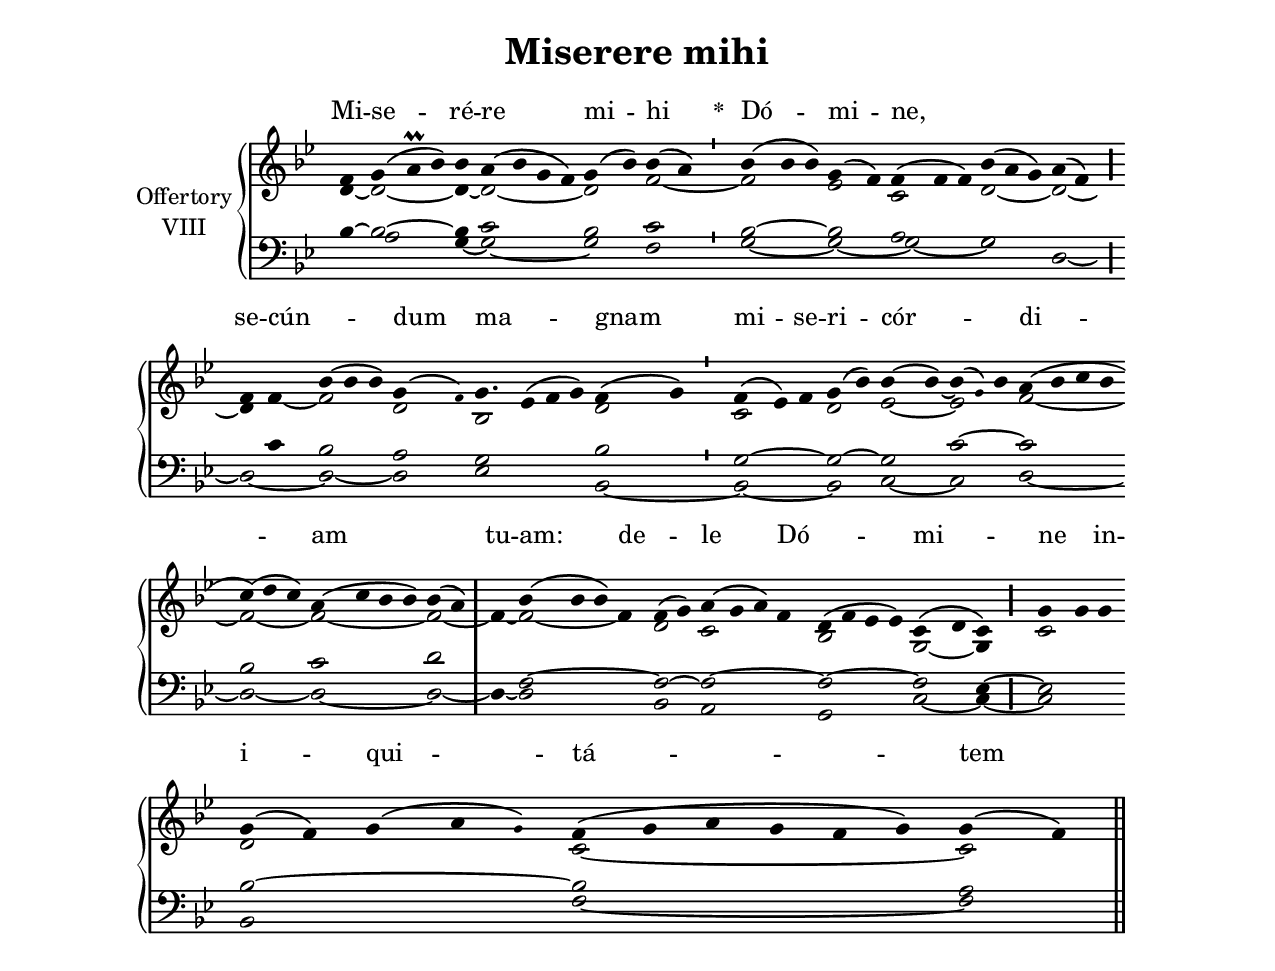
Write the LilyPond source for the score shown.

\version "2.18"
\include "gregorian.ly"
\include "noh2.ily"


%Page reference: page i.214
%(volume.page)

global = {
 \key f \mixolydian
 \cadenzaOn 
}

\header {
  title = \markup \center-column {"Miserere mihi" \vspace #1 }
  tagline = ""
  composer = ""
}

\paper {
 #(include-special-characters)
  oddHeaderMarkup = \markup \fill-line {
    \line {}
    \center-column {
      \on-the-fly #first-page     " "
      \on-the-fly #not-first-page "Miserere mihi"
    }
    \line { \on-the-fly #print-page-number-check-first \fromproperty #'page:page-number-string }
  }
  evenHeaderMarkup = \markup \fill-line {
    \line { \on-the-fly #print-page-number-check-first \fromproperty #'page:page-number-string }
    \center-column { "Miserere mihi" }
    \line {}
  }
}

chantText = \lyricmode {
Mi -- se -- ré -- re mi -- hi 
\set stanza = " * " Dó -- mi -- ne, _ _ 
se -- cún -- _ dum ma -- _ gnam mi -- se -- ri -- cór -- _ di -- am _ tu -- am: 
de -- _ le Dó -- _ mi -- ne _ 
in -- i -- qui -- tá -- tem me -- am. }

chantMusic = {
\tieDown   f'4 g'4 ( a'\prall bes'4) bes'4 a'4 ( bes'4 g'4 f'4) g'4 ( bes'4) bes'4 ( a'4) \divisioMinima
 bes'4 ( bes'4 bes'4) g'4 ( f'4) f'4 ( f'4 f'4) bes'4 ( a'4 g'4) a'4 ( f'4) \divisioMaior \forceBreak

 f'4 f'4 bes'4 ( bes'4 bes'4) g'4 ( \once \tweak #'font-size #-4 f' ) g'4. ees'4 ( f'4 g'4) f'4 ( g'4) \divisioMinima
 f'4 ( ees'4) f'4 g'4 ( bes'4) bes'4 ( bes'4) ~ bes'4 ( \once \tweak #'font-size #-4 g' ) bes'4 a'4 ( bes'4 c''4 bes'4 \forceBreak
) c''4 ( d''4 c''4) a'4 ( c''4 bes'4 bes'4) bes'4 ( a'4) \divisioMaxima
 f'4 bes'4 ( bes'4 bes'4) f'4 f'4 ( g'4) a'4 ( g'4 a'4) f'4 d'4 ( f'4 ees'4 ees'4) c'4 ( d'4 c'4) \divisioMaior
 g'4 g'4 g'4 \forceBreak
 g'4 ( f'4) g'4 ( a'4 \once \tweak #'font-size #-4 g' ) f'4 ( g'4 a'4 g'4 f'4 g'4) g'4 ( f'4) \finalis

}

altoMusic = {
d'4 ~ d'2*3/2 ~ d'4 ~ d'2*4/2 ~ d'2 f'2 ~ \divisioMinima
f'2*3/2 ees'2 c'2*3/2 d'2*3/2 ~ d'2 ~ \divisioMaior
d'4 f'4 ~ f'2*3/2 d'2 bes2*9/4 d'2 \divisioMinima
c'2*3/2 d'2 ees'2 ~ ees'2*3/2 f'2*4/2 ~ f'2*3/2 ~ f'2*4/2 ~ f'2 ~ \divisioMaxima
f'4 ~ f'2*3/2 ~ f'4 d'2 c'2*4/2 bes2*4/2 g2 ~ g4 \divisioMaior
c'2*3/2 d'2*5/2 c'2*6/2 ~ c'2 \finalis
}

tenorMusic = {
bes4 ~ bes2*3/2 ~ bes4 c'2*4/2 bes2 c'2 \divisioMinima
bes2*3/2 ~ bes2 a2*3/2 g2*3/2 r2*3/2 c'4 bes2*3/2 a2 g2*9/4 bes2 \divisioMinima
g2*3/2 ~ g2 ~ g2 c'2*3/2 ~ c'2*4/2 bes2*3/2 c'2*4/2 d'2 \divisioMaxima
r4 f2*4/2 ~ f2 ~ f2*4/2 ~ f2*4/2 ~ f2 ees4 ~ \divisioMaior
ees2*3/2 bes2*5/2 ~ bes2*6/2 a2 \finalis
}

bassMusic = {
r4 a2*3/2 g4 ~ g2*4/2 ~ g2 f2 \divisioMinima
g2*3/2 ~ g2 ~ g2*3/2 ~ g2*3/2 d2 ~ \divisioMaior
d2 ~ d2*3/2 ~ d2 ees2*9/4 bes,2 ~ \divisioMinima
bes,2*3/2 ~ bes,2 c2 ~ c2*3/2 d2*4/2 ~ d2*3/2 ~ d2*4/2 ~ d2 ~ \divisioMaxima
d4 ~ d2*4/2 bes,2 a,2*4/2 g,2*4/2 c2 ~ c4 ~ \divisioMaior
c2*3/2 bes,2*5/2 f2*6/2 ~ f2 \finalis
}

voiceLines = {
\voiceLineStyle


}

\score{
  <<
    \new GrandStaff <<
      \set GrandStaff.autoBeaming = ##f
      \set GrandStaff.instrumentName = \markup \center-column {
        "Offertory"
        "VIII"
      }
      \new Staff = up <<
        \new Voice = "chant" {
          \voiceOne \global \chantMusic
        }
        \new Voice {
          \voiceTwo \global \altoMusic
        }
      >>

      \new Staff = down <<
        \clef bass
        \new Voice {
          \voiceOne \global \tenorMusic
        }
        \new Voice {
          \voiceTwo \global \bassMusic
        }
	\new Voice {
        \voiceThree \global \voiceLines
        }
      >>
    >>
    \new Lyrics \lyricsto chant {
      \chantText
    }
  >>
  \layout{
  }
  \midi{
    \tempo 4 = 125
  }
}
